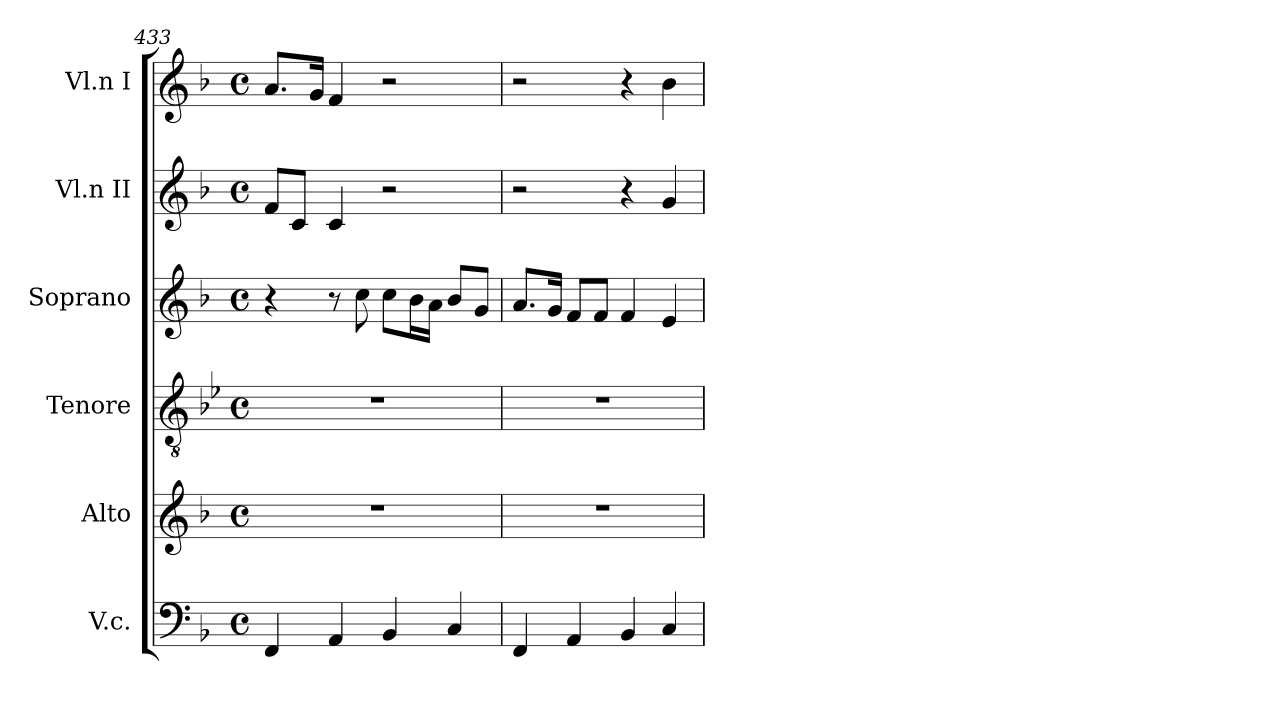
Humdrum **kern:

**kern	**kern	**kern	**kern	**kern	**kern
*part6	*part5	*part4	*part3	*part2	*part1
*staff6	*staff5	*staff4	*staff3	*staff2	*staff1
*I"V.c.	*I"Alto	*I"Tenore	*I"Soprano	*I"Vl.n II	*I"Vl.n I
*I'V.c.	*I'Alto	*I'Tenore	*I'Soprano	*I'Vl.n II	*I'Vl.n I
*clefF4	*clefG2	*clefGv2	*clefG2	*clefG2	*clefG2
*k[b-]	*k[b-]	*k[b-e-]	*k[b-]	*k[b-]	*k[b-]
*F:	*F:	*B-:	*F:	*F:	*F:
*M4/4	*M4/4	*M4/4	*M4/4	*M4/4	*M4/4
*met(c)	*met(c)	*met(c)	*met(c)	*met(c)	*met(c)
=433	=433	=433	=433	=433	=433
4FF/	1r	1r	4r	8f/L	8.a/L
.	.	.	.	8c/J	.
.	.	.	.	.	16g/Jk
4AA/	.	.	8r	4c/	4f/
.	.	.	8cc\	.	.
4BB-/	.	.	8cc\L	2r	2r
.	.	.	16b-\L	.	.
.	.	.	16a\JJ	.	.
4C/	.	.	8b-/L	.	.
.	.	.	8g/J	.	.
=434	=434	=434	=434	=434	=434
4FF/	1r	1r	8.a/L	2r	2r
.	.	.	16g/Jk	.	.
4AA/	.	.	8f/L	.	.
.	.	.	8f/J	.	.
4BB-/	.	.	4f/	4r	4r
4C/	.	.	4e/	4g/	4b-\
=	=	=	=	=	=
*-	*-	*-	*-	*-	*-
